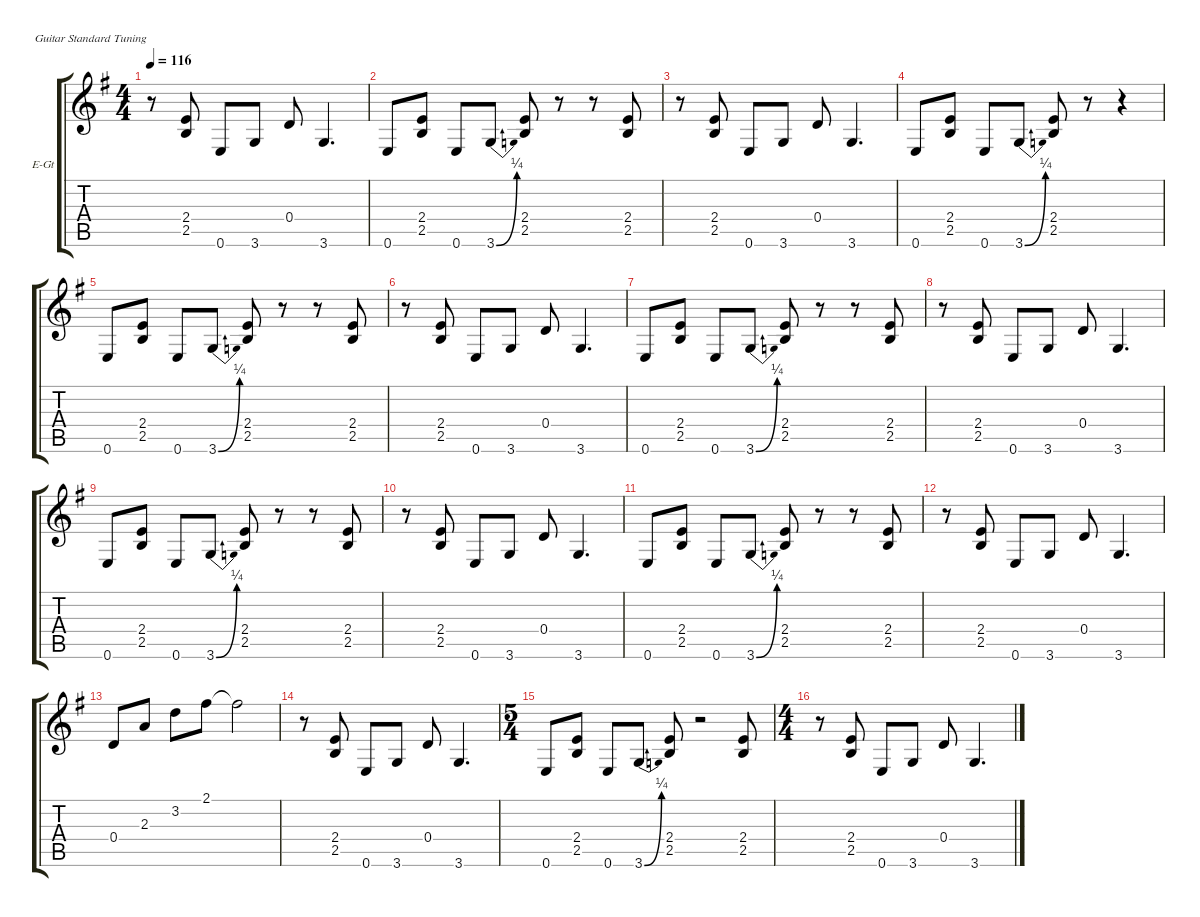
\defaultSystemsLayout 4
\hideDynamics
\bracketExtendMode groupsimilarinstruments
\multiBarRest
\firstSystemTrackNameOrientation horizontal
\otherSystemsTrackNameOrientation horizontal
\track ("E.Guitar 1" "E-Gt") {multiBarRest instrument electricguitarmuted}
\staff {score tabs}
\tuning (E4 B3 G3 D3 A2 E2)
\ts (4 4)
\tempo 116
\clef g2
\ks g
r.8{dy f} (2.4 2.5).8 0.6.8 3.6.8 0.4.8 3.6.4{d} |
0.6.8 (2.4 2.5).8 0.6.8 3.6{be (bend 0 0 60 1)}.8 (2.4 2.5).8 r.8 r.8 (2.4 2.5).8 |
r.8 (2.4 2.5).8 0.6.8 3.6.8 0.4.8 3.6.4{d} |
0.6.8 (2.4 2.5).8 0.6.8 3.6{be (bend 0 0 60 1)}.8 (2.4 2.5).8 r.8 r.4 |
0.6.8 (2.4 2.5).8 0.6.8 3.6{be (bend 0 0 60 1)}.8 (2.4 2.5).8 r.8 r.8 (2.4 2.5).8 |
r.8 (2.4 2.5).8 0.6.8 3.6.8 0.4.8 3.6.4{d} |
0.6.8 (2.4 2.5).8 0.6.8 3.6{be (bend 0 0 60 1)}.8 (2.4 2.5).8 r.8 r.8 (2.4 2.5).8 |
r.8 (2.4 2.5).8 0.6.8 3.6.8 0.4.8 3.6.4{d} |
0.6.8 (2.4 2.5).8 0.6.8 3.6{be (bend 0 0 60 1)}.8 (2.4 2.5).8 r.8 r.8 (2.4 2.5).8 |
r.8 (2.4 2.5).8 0.6.8 3.6.8 0.4.8 3.6.4{d} |
0.6.8 (2.4 2.5).8 0.6.8 3.6{be (bend 0 0 60 1)}.8 (2.4 2.5).8 r.8 r.8 (2.4 2.5).8 |
r.8 (2.4 2.5).8 0.6.8 3.6.8 0.4.8 3.6.4{d} |
0.4.8 2.3.8 3.2.8 2.1.8 2.1{t}.2 |
r.8 (2.4 2.5).8 0.6.8 3.6.8 0.4.8 3.6.4{d} |
\ts (5 4)
0.6.8 (2.4 2.5).8 0.6.8 3.6{be (bend 0 0 60 1)}.8 (2.4 2.5).8 r.2 (2.4 2.5).8 |
\ts (4 4)
r.8 (2.4 2.5).8 0.6.8 3.6.8 0.4.8 3.6.4{d}
